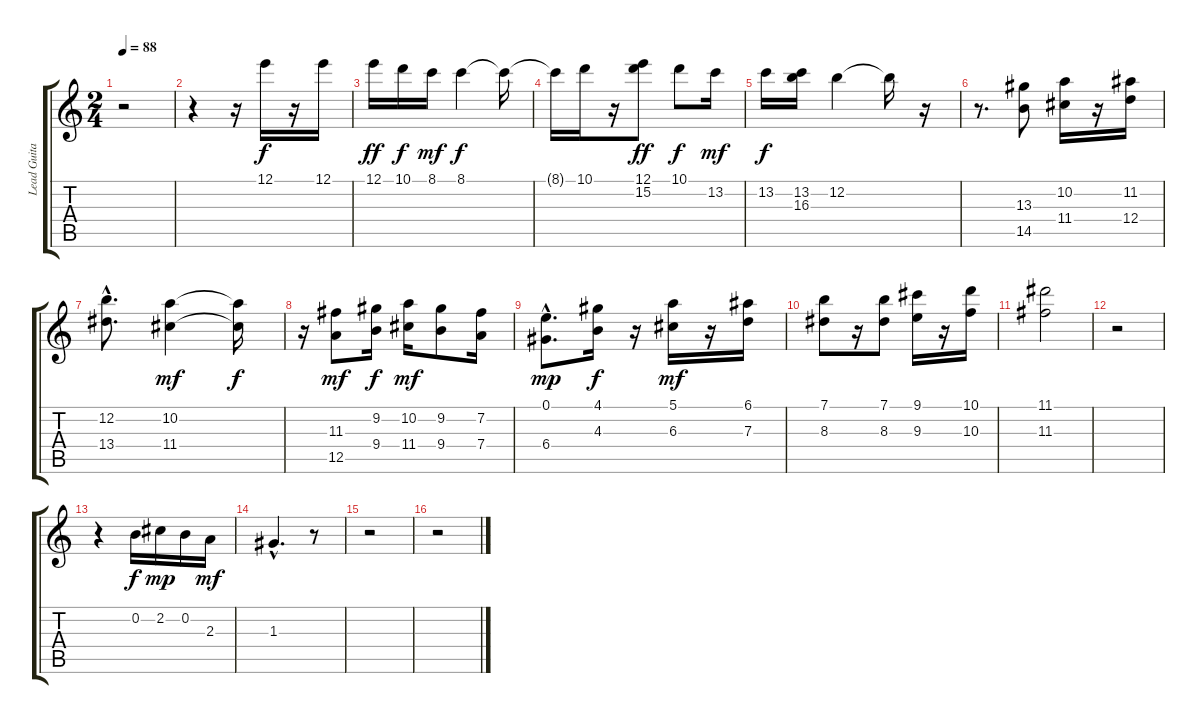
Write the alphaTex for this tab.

\track ("Lead Guitar" "Lead Guita") {instrument acousticguitarnylon}
\staff {score tabs}
\tuning (E4 B3 G3 D3 A2 E2) {hide}
\ts (2 4)
\tempo 88
\clef g2
\ks c
r.2{dy f instrument acousticguitarnylon} |
r.4 r.16 12.1.16 r.16 12.1.16 |
12.1.16{dy ff} 10.1.16{dy f} 8.1.16{dy mf} 8.1.4{dy f} 8.1{t}.16 |
8.1{t}.16 10.1.16 r.16 (12.1 15.2).8{dy ff} 10.1.8{dy f} 13.2.16{dy mf} |
13.2.16{dy f} (13.2 16.3).16 12.2.4 12.2{t}.16 r.16 |
r.8{d} (13.3 14.5).8 (10.2 11.4).16 r.16 (11.2 12.4).16 |
(12.2{hac} 13.4{hac}).8{d} (10.2 11.4).4{dy mf} (10.2{t} 11.4{t}).16{dy f} |
r.16 (11.3 12.5).8{dy mf} (9.2 9.4).16{dy f} (10.2 11.4).16{dy mf} (9.2 9.4).8 (7.2 7.4).16 |
(0.1{hac} 6.4{hac}).8{d dy mp} (4.1 4.3).16{dy f} r.16 (5.1 6.3).16{dy mf} r.16 (6.1 7.3).16 |
(7.1 8.3).8 r.16 (7.1 8.3).8 (9.1 9.3).16 r.16 (10.1 10.3).16 |
(11.1 11.3).2 |
r.2 |
r.4 0.2.16{dy f} 2.2.16{dy mp} 0.2.16 2.3.16{dy mf} |
1.3{hac}.4{d} r.8 |
r.2 |
r.2
